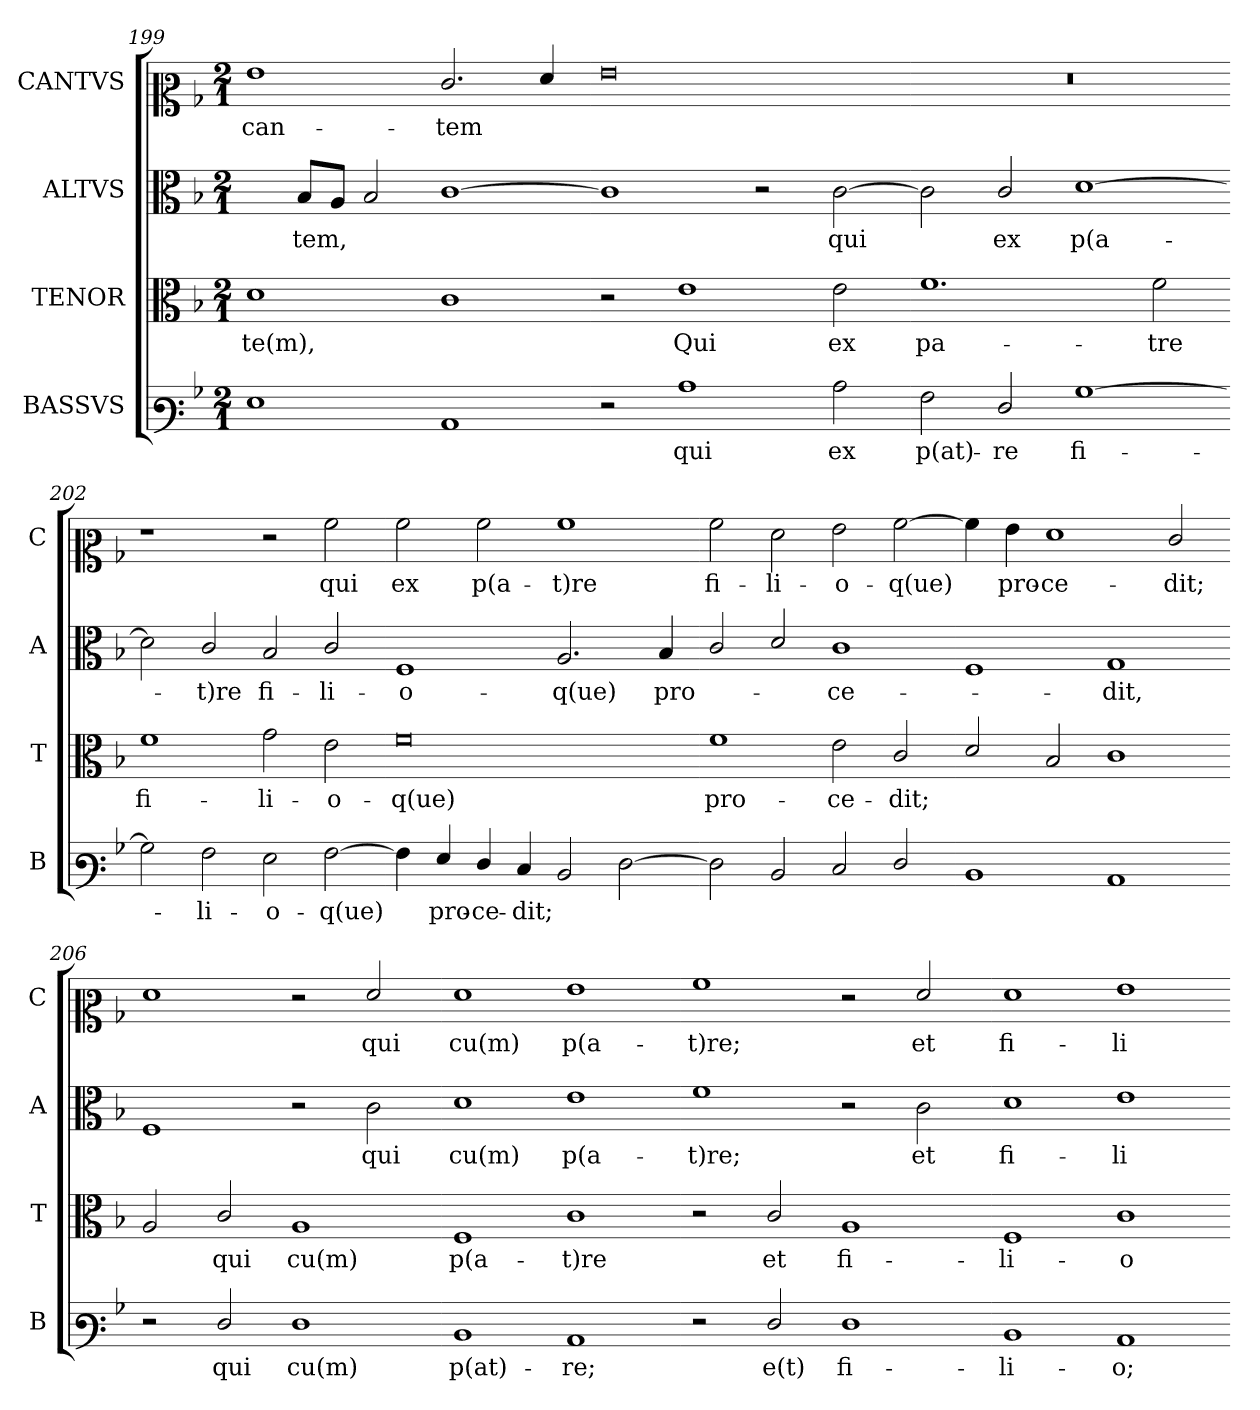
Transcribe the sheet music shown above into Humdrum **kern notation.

**kern	**text	**kern	**text	**kern	**text	**kern	**text
*part4	*part4	*part3	*part3	*part2	*part2	*part1	*part1
*staff4	*staff4	*staff3	*staff3	*staff2	*staff2	*staff1	*staff1
*I"BASSVS	*	*I"TENOR	*	*I"ALTVS	*	*I"CANTVS	*
*I'B	*	*I'T	*	*I'A	*	*I'C	*
*clefF3	*	*clefC3	*	*clefC3	*	*clefC2	*
*k[b-]	*	*k[b-]	*	*k[b-]	*	*k[b-]	*
*F:	*	*F:	*	*F:	*	*F:	*
*M2/1	*	*M2/1	*	*M2/1	*	*M2/1	*
=199	=199	=199	=199	=199	=199	=199	=199
1G	.	1d	-te(m),	4ryy	.	1g	-can-
.	.	.	.	8B-/L	-tem,	.	.
.	.	.	.	8A/J	.	.	.
.	.	.	.	2B-/	.	.	.
1C	.	1c	.	[1c	.	2.e/	-tem
.	.	.	.	.	.	4f/	.
=200-	=200-	=200-	=200-	=200-	=200-	=200-	=200-
2r	.	2r	.	1c]	.	0g	.
1c	qui	1e	Qui	.	.	.	.
.	.	.	.	2r	.	.	.
2c\	ex	2e\	ex	[2c\	qui	.	.
=201-	=201-	=201-	=201-	=201-	=201-	=201-	=201-
2A\	p(at)-	1.f	pa-	2c\]	.	0r	.
2F/	-re	.	.	2c/	ex	.	.
[1B-	fi-	.	.	[1d	p(a-	.	.
.	.	2f\	-tre	.	.	.	.
=202-	=202-	=202-	=202-	=202-	=202-	=202-	=202-
2B-]	.	1f	fi-	2d]	.	1r	.
2A\	-li-	.	.	2c/	-t)re	.	.
2G\	-o-	2g\	-li-	2B-/	fi-	2r	.
[2A\	-q(ue)	2e\	-o-	2c/	-li-	2a\	qui
=203-	=203-	=203-	=203-	=203-	=203-	=203-	=203-
4A\]	.	0f	-q(ue)	1F	o-	2a\	ex
4G/	pro-	.	.	.	.	.	.
4F/	-ce-	.	.	.	.	2a\	p(a-
4E/	-dit;	.	.	.	.	.	.
2D/	.	.	.	2.A/	-q(ue)	1a	-t)re
[2F\	.	.	.	.	.	.	.
.	.	.	.	4B-/	pro-	.	.
=204-	=204-	=204-	=204-	=204-	=204-	=204-	=204-
2F\]	.	1f	pro-	2c/	.	2a\	fi-
2D/	.	.	.	2d/	.	2f\	-li-
2E/	.	2e\	-ce-	1c	-ce-	2g\	-o-
2F/	.	2c/	-dit;	.	.	[2a\	-q(ue)
=205-	=205-	=205-	=205-	=205-	=205-	=205-	=205-
1D	.	2d/	.	1F	.	4a\]	.
.	.	.	.	.	.	4g\	pro-
.	.	2B-/	.	.	.	1f	-ce-
1C	.	1c	.	1G	-dit,	.	.
.	.	.	.	.	.	2e/	-dit;
=206-	=206-	=206-	=206-	=206-	=206-	=206-	=206-
2r	.	2A/	.	1F	.	1f	.
2F/	qui	2c/	qui	.	.	.	.
1F	cu(m)	1A	cu(m)	2r	.	2r	.
.	.	.	.	2c\	qui	2f/	qui
=207-	=207-	=207-	=207-	=207-	=207-	=207-	=207-
1D	p(at)-	1F	p(a-	1d	cu(m)	1f	cu(m)
1C	-re;	1c	-t)re	1e	p(a-	1g	p(a-
=208-	=208-	=208-	=208-	=208-	=208-	=208-	=208-
2r	.	2r	.	1f	-t)re;	1a	-t)re;
2F/	e(t)	2c/	et	.	.	.	.
1F	fi-	1A	fi-	2r	.	2r	.
.	.	.	.	2c\	et	2f/	et
=209-	=209-	=209-	=209-	=209-	=209-	=209-	=209-
1D	-li-	1F	-li-	1d	fi-	1f	fi-
1C	-o;	1c	-o	1e	-li-	1g	-li-
=-	=-	=-	=-	=-	=-	=-	=-
*-	*-	*-	*-	*-	*-	*-	*-
